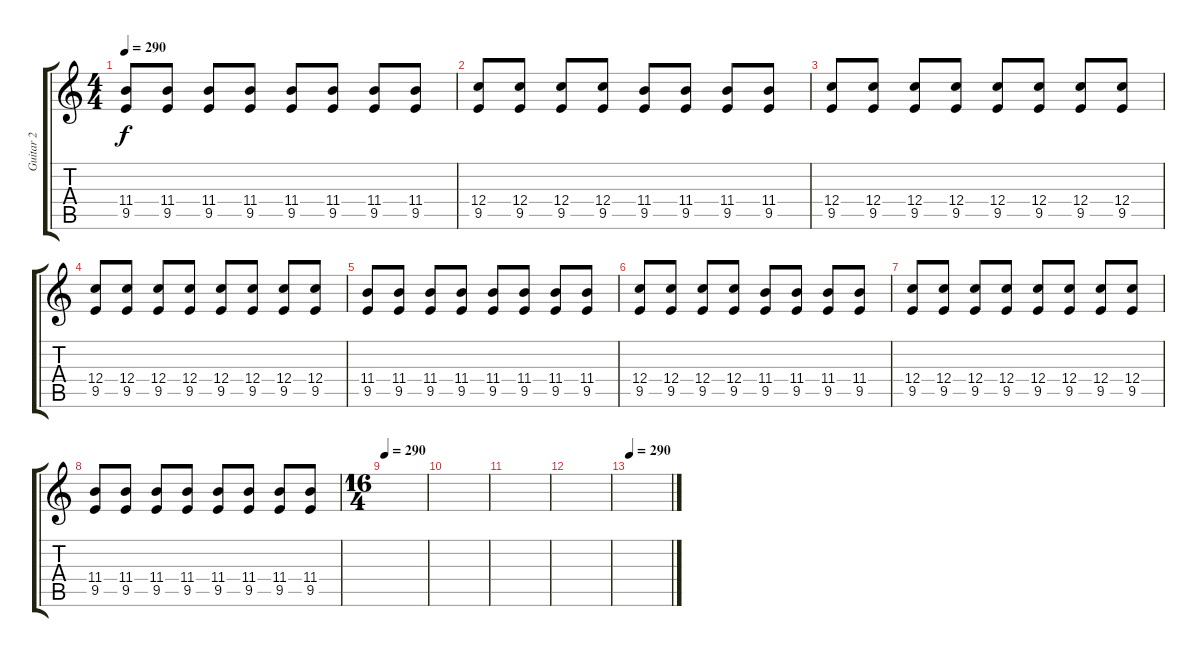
\track ("Guitar 2" "Guitar 2") {instrument distortionguitar}
\staff {score tabs}
\tuning (D4 A3 F3 C3 G2 D2) {hide}
\ts (4 4)
\tempo 290
\clef g2
\ks c
(11.4 9.5).8{dy f} (11.4 9.5).8 (11.4 9.5).8 (11.4 9.5).8 (11.4 9.5).8 (11.4 9.5).8 (11.4 9.5).8 (11.4 9.5).8 |
(12.4 9.5).8 (12.4 9.5).8 (12.4 9.5).8 (12.4 9.5).8 (11.4 9.5).8 (11.4 9.5).8 (11.4 9.5).8 (11.4 9.5).8 |
(12.4 9.5).8 (12.4 9.5).8 (12.4 9.5).8 (12.4 9.5).8 (12.4 9.5).8 (12.4 9.5).8 (12.4 9.5).8 (12.4 9.5).8 |
(12.4 9.5).8 (12.4 9.5).8 (12.4 9.5).8 (12.4 9.5).8 (12.4 9.5).8 (12.4 9.5).8 (12.4 9.5).8 (12.4 9.5).8 |
(11.4 9.5).8 (11.4 9.5).8 (11.4 9.5).8 (11.4 9.5).8 (11.4 9.5).8 (11.4 9.5).8 (11.4 9.5).8 (11.4 9.5).8 |
(12.4 9.5).8 (12.4 9.5).8 (12.4 9.5).8 (12.4 9.5).8 (11.4 9.5).8 (11.4 9.5).8 (11.4 9.5).8 (11.4 9.5).8 |
(12.4 9.5).8 (12.4 9.5).8 (12.4 9.5).8 (12.4 9.5).8 (12.4 9.5).8 (12.4 9.5).8 (12.4 9.5).8 (12.4 9.5).8 |
(11.4 9.5).8 (11.4 9.5).8 (11.4 9.5).8 (11.4 9.5).8 (11.4 9.5).8 (11.4 9.5).8 (11.4 9.5).8 (11.4 9.5).8 |
\ts (16 4)
\tempo 290
|
|
|
|
\tempo 290
